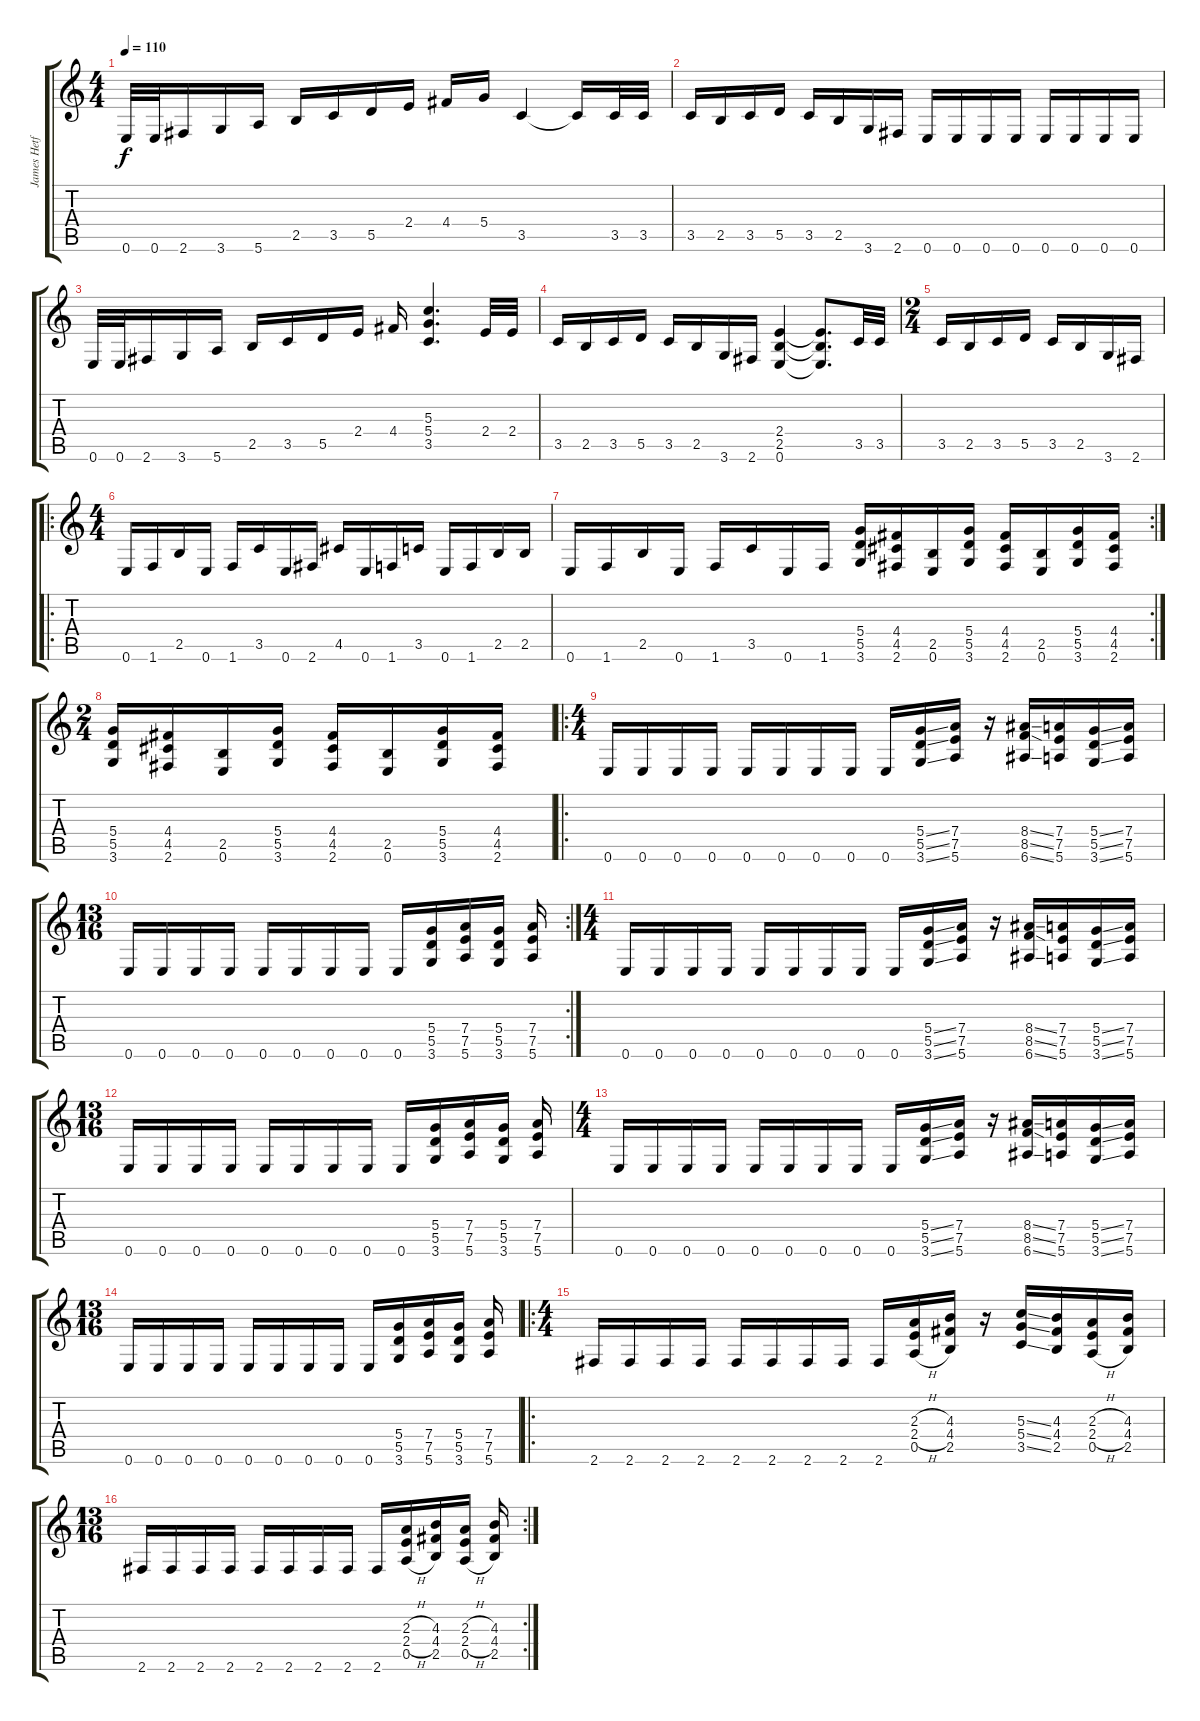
\track ("James Hetfield" "James Hetf") {instrument distortionguitar}
\staff {score tabs}
\tuning (E4 B3 G3 D3 A2 E2) {hide}
\ts (4 4)
\tempo 110
\clef g2
\ks c
0.6.32{dy f} 0.6.32 2.6.16 3.6.16 5.6.16 2.5.16 3.5.16 5.5.16 2.4.16 4.4.16 5.4.16 3.5.4 3.5{t}.16 3.5.32 3.5.32 |
3.5.16 2.5.16 3.5.16 5.5.16 3.5.16 2.5.16 3.6.16 2.6.16 0.6.16 0.6.16 0.6.16 0.6.16 0.6.16 0.6.16 0.6.16 0.6.16 |
0.6.32 0.6.32 2.6.16 3.6.16 5.6.16 2.5.16 3.5.16 5.5.16 2.4.16 4.4.16 (5.3 5.4 3.5).4{d} 2.4.32 2.4.32 |
3.5.16 2.5.16 3.5.16 5.5.16 3.5.16 2.5.16 3.6.16 2.6.16 (2.4 2.5 0.6).4 (2.4{t} 2.5{t} 0.6{t}).8{d} 3.5.32 3.5.32 |
\ts (2 4)
3.5.16 2.5.16 3.5.16 5.5.16 3.5.16 2.5.16 3.6.16 2.6.16 |
\ro
\ts (4 4)
0.6.16 1.6.16 2.5.16 0.6.16 1.6.16 3.5.16 0.6.16 2.6.16 4.5.16 0.6.16 1.6.16 3.5.16 0.6.16 1.6.16 2.5.16 2.5.16 |
\rc 2
0.6.16 1.6.16 2.5.16 0.6.16 1.6.16 3.5.16 0.6.16 1.6.16 (5.4 5.5 3.6).16 (4.4 4.5 2.6).16 (2.5 0.6).16 (5.4 5.5 3.6).16 (4.4 4.5 2.6).16 (2.5 0.6).16 (5.4 5.5 3.6).16 (4.4 4.5 2.6).16 |
\ts (2 4)
(5.4 5.5 3.6).16 (4.4 4.5 2.6).16 (2.5 0.6).16 (5.4 5.5 3.6).16 (4.4 4.5 2.6).16 (2.5 0.6).16 (5.4 5.5 3.6).16 (4.4 4.5 2.6).16 |
\ro
\ts (4 4)
0.6.16 0.6.16 0.6.16 0.6.16 0.6.16 0.6.16 0.6.16 0.6.16 0.6.16 (5.4{ss} 5.5{ss} 3.6{ss}).16 (7.4 7.5 5.6).16 r.16 (8.4{ss} 8.5{ss} 6.6{ss}).16 (7.4 7.5 5.6).16 (5.4{ss} 5.5{ss} 3.6{ss}).16 (7.4 7.5 5.6).16 |
\rc 2
\ts (13 16)
0.6.16 0.6.16 0.6.16 0.6.16 0.6.16 0.6.16 0.6.16 0.6.16 0.6.16 (5.4 5.5 3.6).16 (7.4 7.5 5.6).16 (5.4 5.5 3.6).16 (7.4 7.5 5.6).16 |
\ts (4 4)
0.6.16 0.6.16 0.6.16 0.6.16 0.6.16 0.6.16 0.6.16 0.6.16 0.6.16 (5.4{ss} 5.5{ss} 3.6{ss}).16 (7.4 7.5 5.6).16 r.16 (8.4{ss} 8.5{ss} 6.6{ss}).16 (7.4 7.5 5.6).16 (5.4{ss} 5.5{ss} 3.6{ss}).16 (7.4 7.5 5.6).16 |
\ts (13 16)
0.6.16 0.6.16 0.6.16 0.6.16 0.6.16 0.6.16 0.6.16 0.6.16 0.6.16 (5.4 5.5 3.6).16 (7.4 7.5 5.6).16 (5.4 5.5 3.6).16 (7.4 7.5 5.6).16 |
\ts (4 4)
0.6.16 0.6.16 0.6.16 0.6.16 0.6.16 0.6.16 0.6.16 0.6.16 0.6.16 (5.4{ss} 5.5{ss} 3.6{ss}).16 (7.4 7.5 5.6).16 r.16 (8.4{ss} 8.5{ss} 6.6{ss}).16 (7.4 7.5 5.6).16 (5.4{ss} 5.5{ss} 3.6{ss}).16 (7.4 7.5 5.6).16 |
\ts (13 16)
0.6.16 0.6.16 0.6.16 0.6.16 0.6.16 0.6.16 0.6.16 0.6.16 0.6.16 (5.4 5.5 3.6).16 (7.4 7.5 5.6).16 (5.4 5.5 3.6).16 (7.4 7.5 5.6).16 |
\ro
\ts (4 4)
2.6.16 2.6.16 2.6.16 2.6.16 2.6.16 2.6.16 2.6.16 2.6.16 2.6.16 (2.3{h} 2.4{h} 0.5{h}).16 (4.3 4.4 2.5).16 r.16 (5.3{ss} 5.4{ss} 3.5{ss}).16 (4.3 4.4 2.5).16 (2.3{h} 2.4{h} 0.5{h}).16 (4.3 4.4 2.5).16 |
\rc 2
\ts (13 16)
2.6.16 2.6.16 2.6.16 2.6.16 2.6.16 2.6.16 2.6.16 2.6.16 2.6.16 (2.3{h} 2.4{h} 0.5{h}).16 (4.3 4.4 2.5).16 (2.3{h} 2.4{h} 0.5{h}).16 (4.3 4.4 2.5).16
